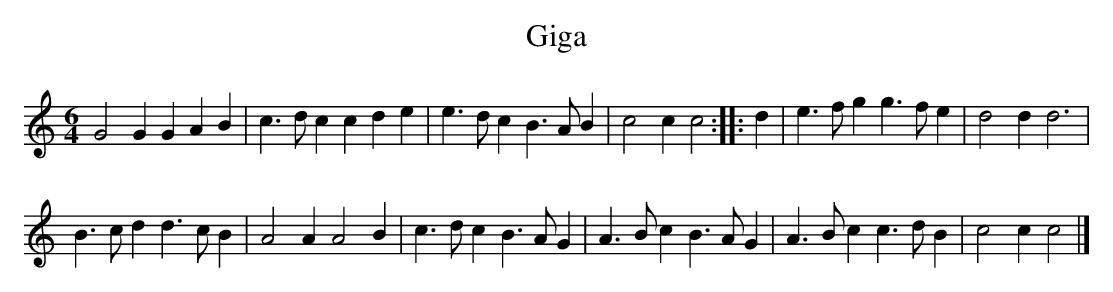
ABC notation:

X:1
T:Giga
M:6/4
K:Cmaj
G4G2G2A2B2|c3dc2c2d2e2|e3dc2B3AB2|c4c2c4:||:d2|e3fg2g3fe2|d4d2d6|
B3cd2d3cB2|A4A2A4B2|c3dc2B3AG2|A3Bc2B3AG2|A3Bc2c3dB2|c4c2c4|]
